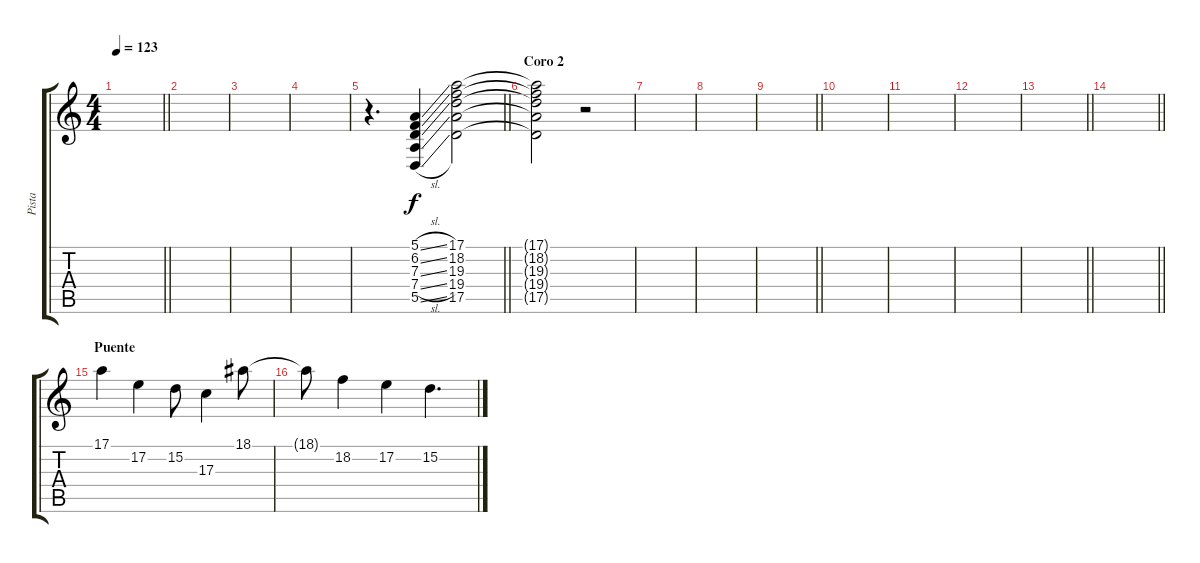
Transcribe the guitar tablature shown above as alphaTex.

\track ("Pista" "Pista") {instrument synthvoice}
\staff {score tabs}
\tuning (E4 B3 G3 D3 A2 E2) {hide}
\ts (4 4)
\tempo 123
\clef g2
\barLineRight lightlight
\ks c
|
|
|
|
\barLineRight lightlight
r.4{d} (5.1{sl} 6.2{sl} 7.3{sl} 7.4{sl} 5.5{sl}).4 (17.1 18.2 19.3 19.4 17.5).2 |
\section ("" "Coro 2")
(17.1{t} 18.2{t} 19.3{t} 19.4{t} 17.5{t}).2 r.2 |
|
|
\barLineRight lightlight
|
|
|
|
\barLineRight lightlight
|
\barLineRight lightlight
|
\section ("" "Puente")
17.1.4{volume 16 instrument harpsichord} 17.2.4 15.2.8 17.3.4 18.1.8 |
18.1{t}.8 18.2.4 17.2.4 15.2.4{d}
